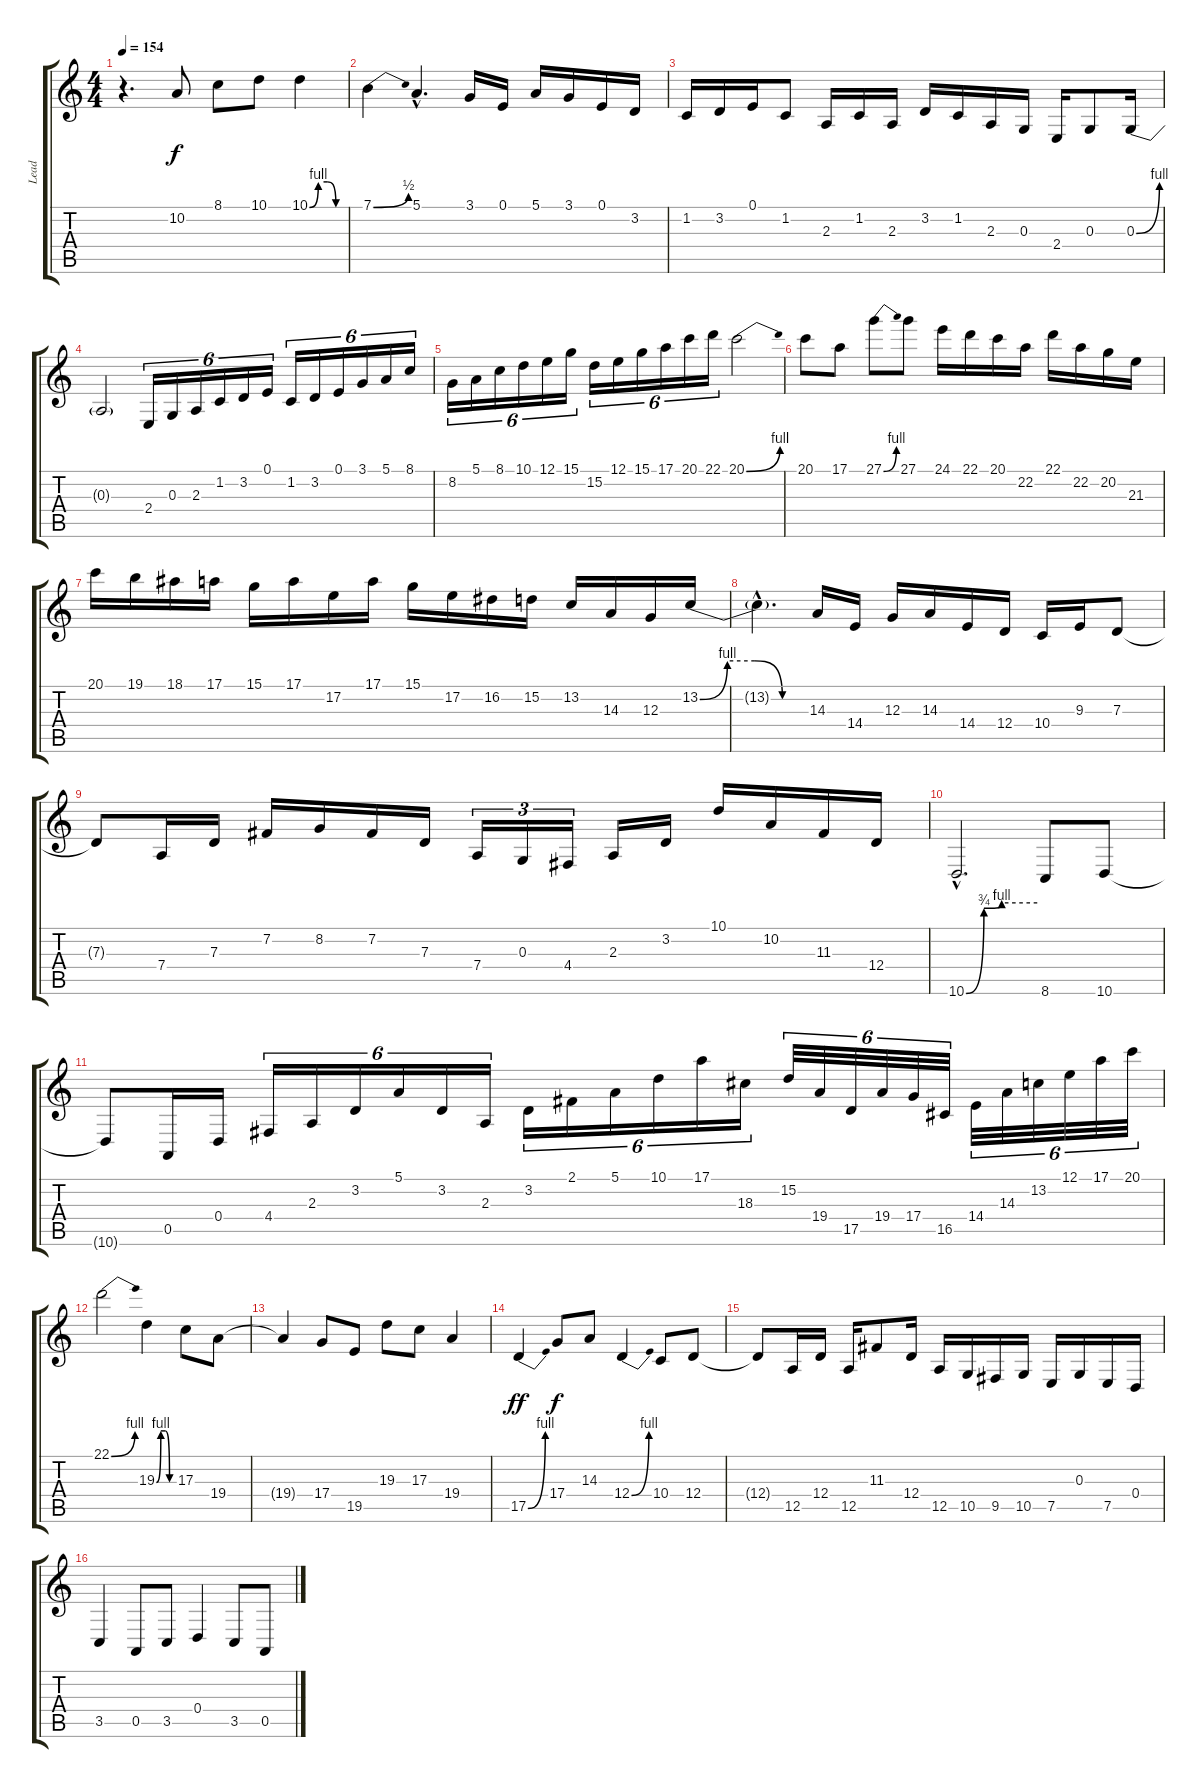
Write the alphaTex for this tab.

\track ("Lead" "Lead") {instrument lead1square}
\staff {score tabs}
\tuning (E4 B3 G3 D3 A2 E2) {hide}
\ts (4 4)
\tempo 154
\clef g2
\ks c
r.4{d dy f} 10.2.8 8.1.8 10.1.8 10.1{be (custom 0 0 15 4 30 4 45 0 60 0)}.4 |
7.1{be (bend 0 0 60 2)}.4 5.1{hac}.4{d} 3.1.16 0.1.16 5.1.16 3.1.16 0.1.16 3.2.16 |
1.2.16 3.2.16 0.1.16 1.2.8 2.3.16 1.2.16 2.3.16 3.2.16 1.2.16 2.3.16 0.3.16 2.4.16 0.3.8 0.3{be (bend 0 0 60 4)}.16 |
0.3{t}.2 2.4.16{tu (6 4)} 0.3.16{tu (6 4)} 2.3.16{tu (6 4)} 1.2.16{tu (6 4)} 3.2.16{tu (6 4)} 0.1.16{tu (6 4)} 1.2.16{tu (6 4)} 3.2.16{tu (6 4)} 0.1.16{tu (6 4)} 3.1.16{tu (6 4)} 5.1.16{tu (6 4)} 8.1.16{tu (6 4)} |
8.2.16{tu (6 4)} 5.1.16{tu (6 4)} 8.1.16{tu (6 4)} 10.1.16{tu (6 4)} 12.1.16{tu (6 4)} 15.1.16{tu (6 4)} 15.2.16{tu (6 4)} 12.1.16{tu (6 4)} 15.1.16{tu (6 4)} 17.1.16{tu (6 4)} 20.1.16{tu (6 4)} 22.1.16{tu (6 4)} 20.1{be (bend 0 0 60 4)}.2 |
20.1.8 17.1.8 27.1{be (bend 0 0 60 4)}.8 27.1.8 24.1.16 22.1.16 20.1.16 22.2.16 22.1.16 22.2.16 20.2.16 21.3.16 |
20.1.16 19.1.16 18.1.16 17.1.16 15.1.16 17.1.16 17.2.16 17.1.16 15.1.16 17.2.16 16.2.16 15.2.16 13.2.16 14.3.16 12.3.16 13.2{be (custom 0 0 15 4 30 4 45 0 60 0)}.16 |
13.2{hac t}.4{d} 14.3.16 14.4.16 12.3.16 14.3.16 14.4.16 12.4.16 10.4.16 9.3.16 7.3.8 |
7.3{t}.8 7.4.16 7.3.16 7.2.16 8.2.16 7.2.16 7.3.16 7.4.16{tu (3 2)} 0.3.16{tu (3 2)} 4.4.16{tu (3 2)} 2.3.16 3.2.16 10.1.16 10.2.16 11.3.16 12.4.16 |
10.6{be (custom 0 0 15 3 30 4 60 4) hac}.2{d} 8.6.8 10.6.8 |
10.6{t}.8 0.5.16 0.4.16 4.4.16{tu (6 4)} 2.3.16{tu (6 4)} 3.2.16{tu (6 4)} 5.1.16{tu (6 4)} 3.2.16{tu (6 4)} 2.3.16{tu (6 4)} 3.2.16{tu (6 4)} 2.1.16{tu (6 4)} 5.1.16{tu (6 4)} 10.1.16{tu (6 4)} 17.1.16{tu (6 4)} 18.3.16{tu (6 4)} 15.2.32{tu (6 4)} 19.4.32{tu (6 4)} 17.5.32{tu (6 4)} 19.4.32{tu (6 4)} 17.4.32{tu (6 4)} 16.5.32{tu (6 4)} 14.4.32{tu (6 4)} 14.3.32{tu (6 4)} 13.2.32{tu (6 4)} 12.1.32{tu (6 4)} 17.1.32{tu (6 4)} 20.1.32{tu (6 4)} |
22.1{be (bend 0 0 60 4)}.2 19.3{be (custom 0 0 15 4 30 4 45 0 60 0)}.4 17.3.8 19.4.8 |
19.4{t}.4 17.4.8 19.5.8 19.3.8 17.3.8 19.4.4 |
17.5{be (bend 0 0 60 4)}.4{dy ff} 17.4.8{dy f} 14.3.8 12.4{be (bend 0 0 60 4)}.4 10.4.8 12.4.8 |
12.4{t}.8 12.5.16 12.4.16 12.5.16 11.3.8 12.4.16 12.5.16 10.5.16 9.5.16 10.5.16 7.5.16 0.3.16 7.5.16 0.4.16 |
3.5.4 0.5.8 3.5.8 0.4.4 3.5.8 0.5.8
